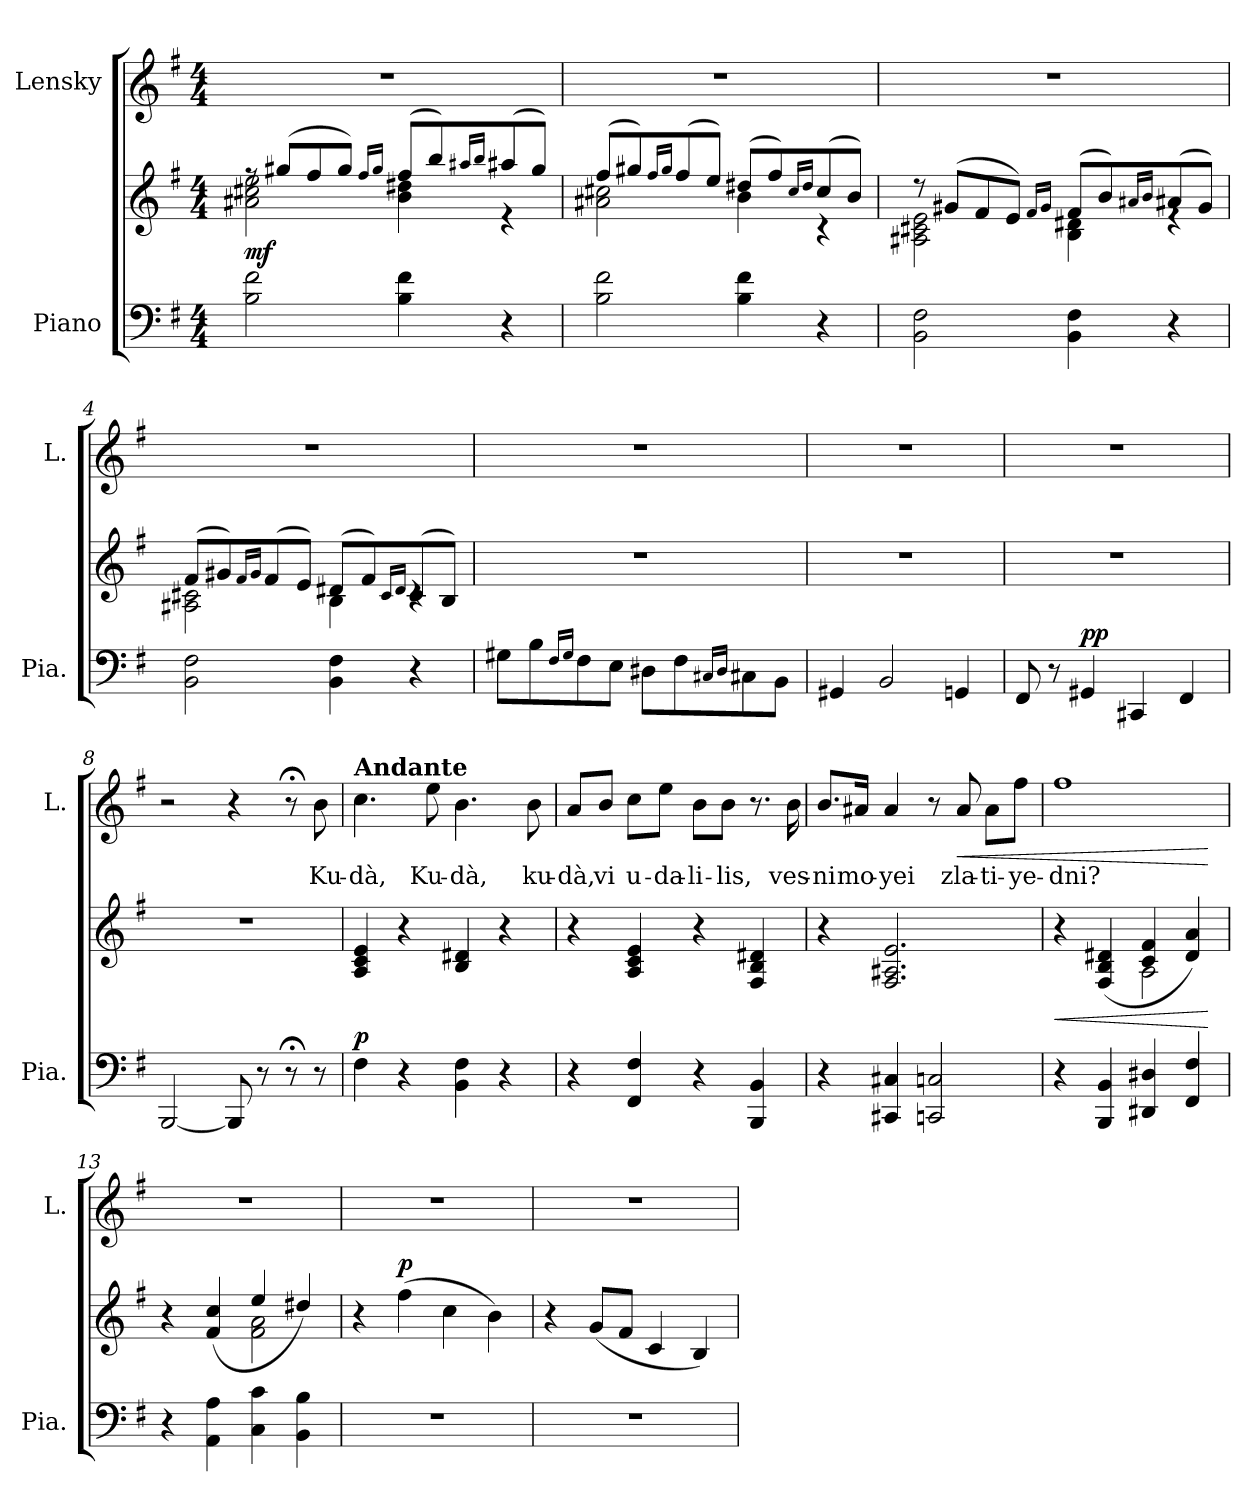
**kern	**kern	**dynam	**kern	**text	**dynam
*part2	*part2	*part2	*part1	*part1	*part1
*staff3	*staff2	*staff2/3	*staff1	*staff1	*staff1
*I"Piano	*	*	*I"Lensky	*	*
*I'Pia.	*	*	*I'L.	*	*
*clefF4	*clefG2	*	*clefG2	*	*
*k[f#]	*k[f#]	*	*k[f#]	*	*
*M4/4	*M4/4	*	*M4/4	*	*
*MM96	*MM96	*	*MM96	*	*
=1	=1	=1	=1	=1	=1
*	*^	*	*	*	*
!	!	!	!LO:DY:b	!	!	!
2B\ 2f#\	8rff	2a#X\ 2cc#X\ 2ee\	mf	1r	.	.
.	(8gg#X/L	.	.	.	.	.
.	8ff#/	.	.	.	.	.
.	8gg#/J)	.	.	.	.	.
.	16qff#/LL	.	.	.	.	.
.	16qgg#/JJ	.	.	.	.	.
4B\ 4f#\	(8ff#/L	4b\ 4dd#X\	.	.	.	.
.	8bb/)	.	.	.	.	.
.	16qaa#X/LL	.	.	.	.	.
.	16qbb/JJ	.	.	.	.	.
4r	(8aa#/	4re	.	.	.	.
.	8gg#/J)	.	.	.	.	.
=2	=2	=2	=2	=2	=2	=2
2B\ 2f#\	(8ff#/L	2a#X\ 2cc#X\	.	1r	.	.
.	8gg#X/)	.	.	.	.	.
.	16qff#/LL	.	.	.	.	.
.	16qgg#/JJ	.	.	.	.	.
.	(8ff#/	.	.	.	.	.
.	8ee/J)	.	.	.	.	.
4B\ 4f#\	(8dd#X/L	4b\	.	.	.	.
.	8ff#/)	.	.	.	.	.
.	16qcc#/LL	.	.	.	.	.
.	16qdd#/JJ	.	.	.	.	.
4r	(8cc#/	4rc	.	.	.	.
.	8b/J)	.	.	.	.	.
!!LO:LB:g=z
=3	=3	=3	=3	=3	=3	=3
2BB\ 2F#\	8r	2A#X\ 2c#X\ 2e\	.	1r	.	.
.	(8g#X/L	.	.	.	.	.
.	8f#/	.	.	.	.	.
.	8e/J)	.	.	.	.	.
.	16qf#/LL	.	.	.	.	.
.	16qg#/JJ	.	.	.	.	.
4BB\ 4F#\	(8f#/L	4B\ 4d#X\	.	.	.	.
.	8b/)	.	.	.	.	.
.	16qa#X/LL	.	.	.	.	.
.	16qb/JJ	.	.	.	.	.
4r	(8a#/	4re	.	.	.	.
.	8g#/J)	.	.	.	.	.
=4	=4	=4	=4	=4	=4	=4
2BB\ 2F#\	(8f#/L	2A#X\ 2c#X\	.	1r	.	.
.	8g#X/)	.	.	.	.	.
.	16qf#/LL	.	.	.	.	.
.	16qg#/JJ	.	.	.	.	.
.	(8f#/	.	.	.	.	.
.	8e/J)	.	.	.	.	.
4BB\ 4F#\	(8d#X/L	4B\	.	.	.	.
.	8f#/)	.	.	.	.	.
.	16qc#/LL	.	.	.	.	.
.	16qd#/JJ	.	.	.	.	.
4r	(8c#/	4rc	.	.	.	.
.	8B/J)	.	.	.	.	.
*	*v	*v	*	*	*	*
=5	=5	=5	=5	=5	=5
8G#X\L	1r	.	1r	.	.
8B\	.	.	.	.	.
16qF#/LL	.	.	.	.	.
16qG#/JJ	.	.	.	.	.
8F#\	.	.	.	.	.
8E\J	.	.	.	.	.
8D#X\L	.	.	.	.	.
8F#\	.	.	.	.	.
16qC#X/LL	.	.	.	.	.
16qD#/JJ	.	.	.	.	.
8C#\	.	.	.	.	.
8BB\J	.	.	.	.	.
!!LO:LB:g=z
=6	=6	=6	=6	=6	=6
4GG#X/	1r	.	1r	.	.
2BB/	.	.	.	.	.
4GGn/	.	.	.	.	.
=7	=7	=7	=7	=7	=7
8FF#/	1r	.	1r	.	.
8r	.	.	.	.	.
!	!	!LO:DY:a=2	!	!	!
4GG#X/	.	pp	.	.	.
4CC#X/	.	.	.	.	.
4FF#/	.	.	.	.	.
!!LO:PB:g=z
=8	=8	=8	=8	=8	=8
[2BBB/	1r	.	2r	.	.
8BBB/]	.	.	4r	.	.
8r	.	.	.	.	.
8r;<	.	.	8r;<	.	.
8r	.	.	8b\	Ku-	.
=9	=9	=9	=9	=9	=9
*	*	*	*MM66	*	*
!	!	!	!LO:TX:a:B:t=Andante	!	!
!	!	!LO:DY:a=2	!	!	!
4F#\	4A/ 4c/ 4e/	p	4.cc\	-dà,	.
4r	4r	.	.	.	.
.	.	.	8ee\	Ku-	.
4BB\ 4F#\	4B/ 4d#X/	.	4.b\	-dà,	.
4r	4r	.	.	.	.
.	.	.	8b\	ku-	.
=10	=10	=10	=10	=10	=10
4r	4r	.	8a/L	-dà,	.
.	.	.	8b/J	vi	.
4FF#/ 4F#/	4A/ 4c/ 4e/	.	8cc\L	u-	.
.	.	.	8ee\J	-da-	.
4r	4r	.	8b\L	-li-	.
.	.	.	8b\J	-lis,	.
4BBB/ 4BB/	4F#/ 4B/ 4d#X/	.	8.r	.	.
.	.	.	16b\	ves-	.
=11	=11	=11	=11	=11	=11
4r	4r	.	8.b/L	-ni	.
.	.	.	16a#X/Jk	mo-	.
4CC#X/ 4C#X/	2.F#/ 2.A#X/ 2.e/	.	4a#/	-yei	.
2CCn/ 2Cn/	.	.	8r	.	.
!	!	!	!	!	!LO:HP:b
.	.	.	8a#/	zla-	<
.	.	.	8a#\L	-ti-	.
.	.	.	8ff#\J	-ye-	.
!!LO:LB:g=z
=12	=12	=12	=12	=12	=12
!	!	!LO:HP:b	!	!	!
*	*^	*	*	*	*
4r	4r	2ryy	<	1ff#	-dni?	.
4BBB/ 4BB/	(4F#/ 4B/ 4d#X/	.	.	.	.	.
4DD#X/ 4D#X/	4c/ 4f#/	2A\	.	.	.	.
4FF#/ 4F#/	4d#/ 4a/)	.	.	.	.	.
*	*v	*v	*	*	*	*
.	.	[	.	.	[
=13	=13	=13	=13	=13	=13
*	*^	*	*	*	*
4r	4r	2ryy	.	1r	.	.
4AA\ 4A\	(4f#/ 4cc/	.	.	.	.	.
4C\ 4c\	4ee/	2f#\ 2a\	.	.	.	.
4BB\ 4B\	4dd#X/)	.	.	.	.	.
*	*v	*v	*	*	*	*
=14	=14	=14	=14	=14	=14
1r	4r	.	1r	.	.
!	!	!LO:DY:a	!	!	!
.	(4ff#\	p	.	.	.
.	4cc\	.	.	.	.
.	4b\)	.	.	.	.
=15	=15	=15	=15	=15	=15
1r	4r	.	1r	.	.
.	(8g/L	.	.	.	.
.	8f#/J	.	.	.	.
.	4c/	.	.	.	.
.	4B/)	.	.	.	.
=	=	=	=	=	=
*-	*-	*-	*-	*-	*-
